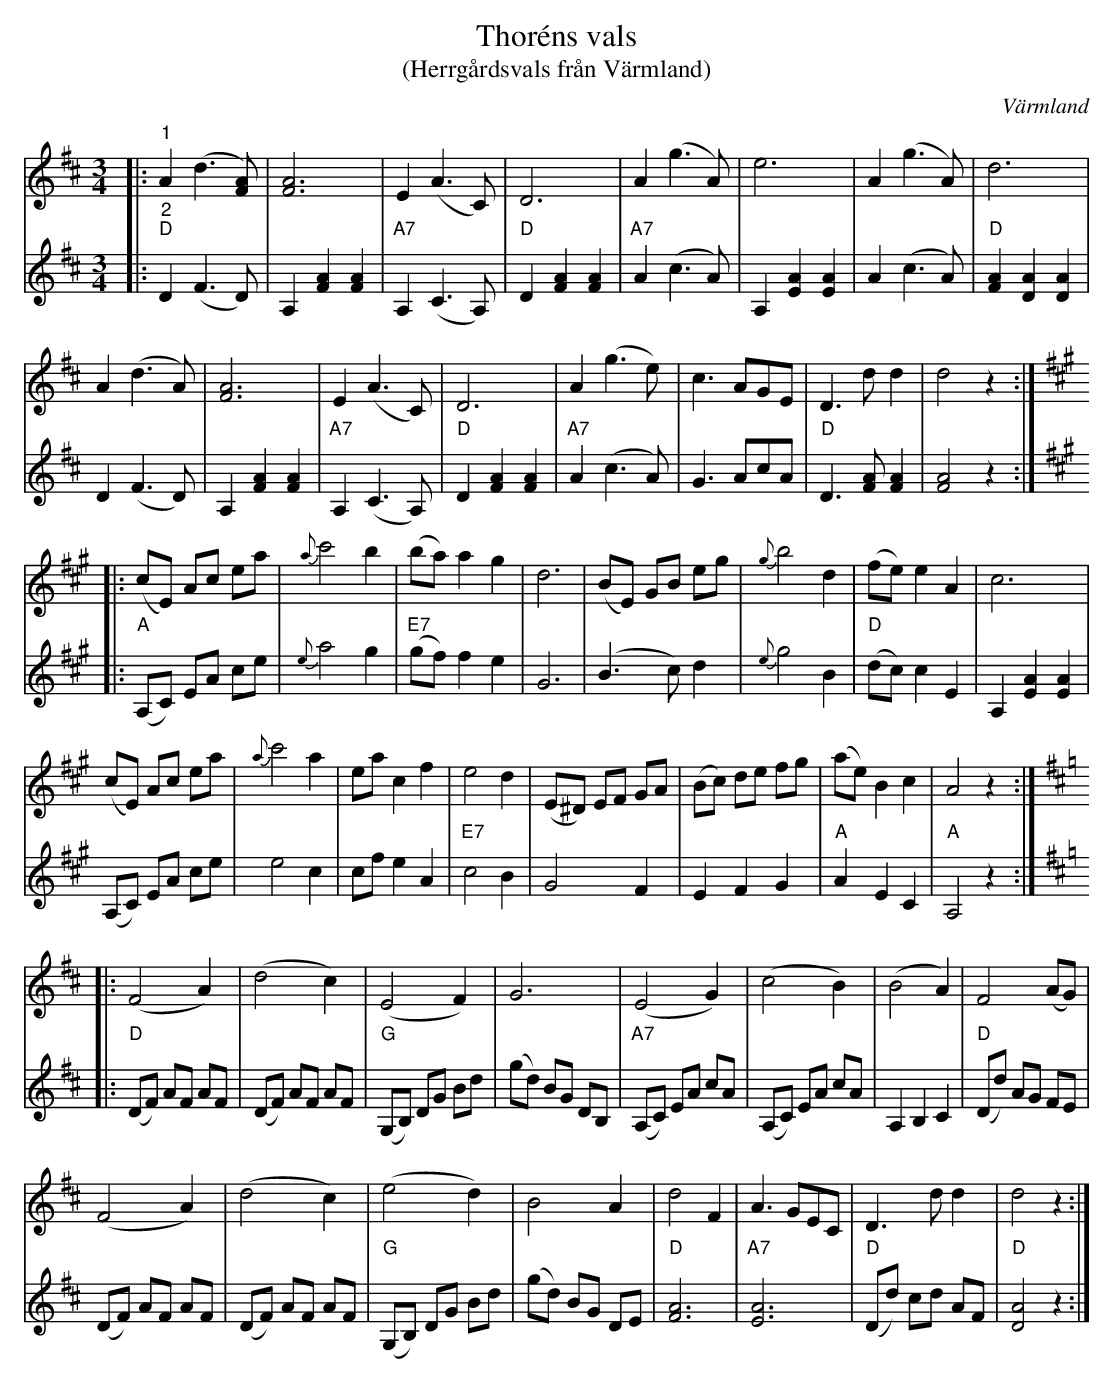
X:1
T:Thoréns vals
T:(Herrgårdsvals från Värmland)
O:Värmland
L:1/8
M:3/4
K:D
V:1
|:"^1" A2 (d3 [FA]) | [FA]6 | E2 (A3 C) | D6 | A2 (g3 A) | e6 | A2 (g3 A) | d6 |
A2 (d3 A) | [FA]6 | E2 (A3 C) | D6 | A2 (g3 e) | c3 AGE | D3 d d2 | d4 z2 ::
[K:A] (cE) Ac ea |{a} c'4 b2 | (ba) a2 g2 | d6 | (BE) GB eg |{g} b4 d2 | (fe) e2 A2 | c6 |
(cE) Ac ea |{a} c'4 a2 | ea c2 f2 | e4 d2 | (E^D) EF GA | (Bc) de fg | (ae) B2 c2 | A4 z2 ::
[K:D] (F4 A2) | (d4 c2) | (E4 F2) | G6 | (E4 G2) | (c4 B2) | (B4 A2) | F4 (AG) |
(F4 A2) | (d4 c2) | (e4 d2) | B4 A2 | d4 F2 | A3 GEC | D3 d d2 | d4 z2 :|
V:2
|:"^2""D" D2 (F3 D) | A,2 [FA]2 [FA]2 |"A7" A,2 (C3 A,) |"D" D2 [FA]2 [FA]2 |"A7" A2 (c3 A) |
A,2 [EA]2 [EA]2 | A2 (c3 A) |"D" [FA]2 [DA]2 [DA]2 | D2 (F3 D) | A,2 [FA]2 [FA]2 | "A7" A,2 (C3 A,) |"D" D2 [FA]2 [FA]2 |"A7" A2 (c3 A) | G3 AcA |"D" D3 [FA] [FA]2 | [FA]4 z2 ::
[K:A]"A" (A,C) EA ce |{e} a4 g2 | ("E7" gf) f2 e2 | G6 | (B3 c) d2 |{e} g4 B2 | "D" (dc) c2 E2 | A,2 [EA]2 [EA]2 |
(A,C) EA ce | e4 c2 | cf e2 A2 |"E7" c4 B2 | G4 F2 | E2 F2 G2 |"A" A2 E2 C2 | "A" A,4 z2 ::
[K:D]"D" (DF) AF AF | (DF) AF AF |"G" (G,B,) DG Bd | (gd) BG DB, | "A7" (A,C) EA cA | (A,C) EA cA |
A,2 B,2 C2 | "D" (Dd) AG FE | (DF) AF AF | (DF) AF AF | "G" (G,B,) DG Bd | (gd) BG DE |"D" [FA]6 |"A7" [EA]6 |"D" (Dd) cd AF |"D" [DA]4 z2 :|
